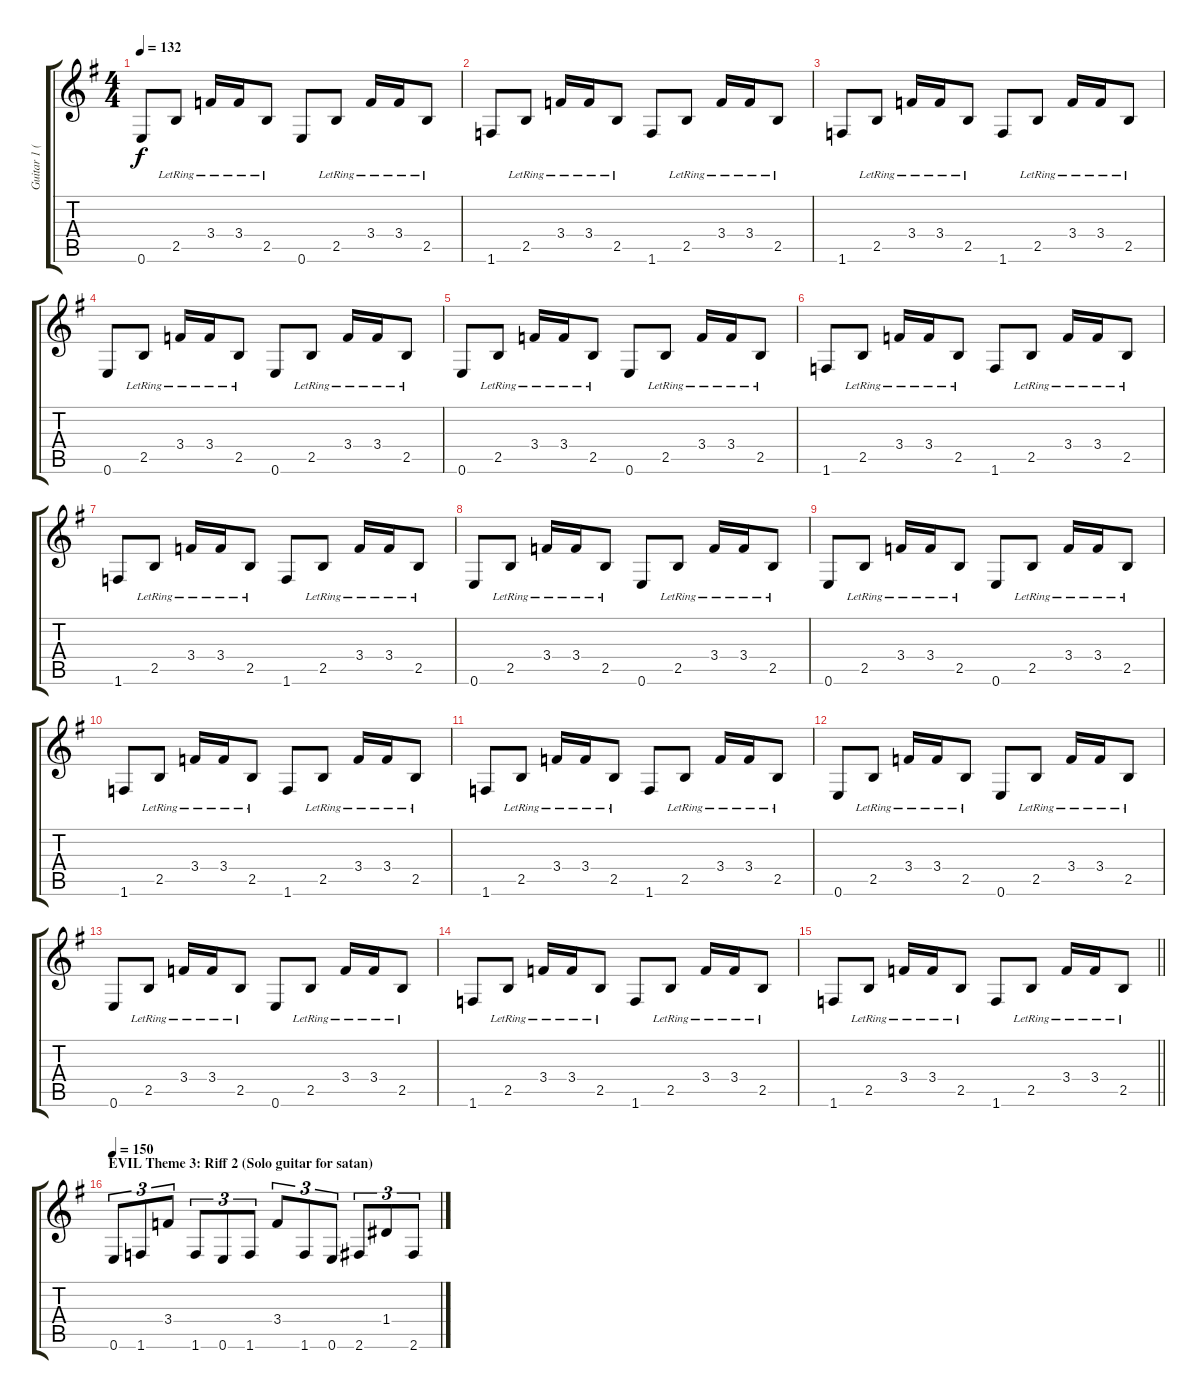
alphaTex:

\track ("Guitar 1 (RHYTHM)" "Guitar 1 (") {instrument overdrivenguitar}
\staff {score tabs}
\tuning (E4 B3 G3 D3 A2 E2) {hide}
\ts (4 4)
\tempo 132
\clef g2
\ks g
0.6.8{dy f} 2.5{lr}.8 3.4{lr}.16 3.4{lr}.16 2.5{lr}.8 0.6.8 2.5{lr}.8 3.4{lr}.16 3.4{lr}.16 2.5{lr}.8 |
1.6.8 2.5{lr}.8 3.4{lr}.16 3.4{lr}.16 2.5{lr}.8 1.6.8 2.5{lr}.8 3.4{lr}.16 3.4{lr}.16 2.5{lr}.8 |
1.6.8 2.5{lr}.8 3.4{lr}.16 3.4{lr}.16 2.5{lr}.8 1.6.8 2.5{lr}.8 3.4{lr}.16 3.4{lr}.16 2.5{lr}.8 |
0.6.8 2.5{lr}.8 3.4{lr}.16 3.4{lr}.16 2.5{lr}.8 0.6.8 2.5{lr}.8 3.4{lr}.16 3.4{lr}.16 2.5{lr}.8 |
0.6.8 2.5{lr}.8 3.4{lr}.16 3.4{lr}.16 2.5{lr}.8 0.6.8 2.5{lr}.8 3.4{lr}.16 3.4{lr}.16 2.5{lr}.8 |
1.6.8 2.5{lr}.8 3.4{lr}.16 3.4{lr}.16 2.5{lr}.8 1.6.8 2.5{lr}.8 3.4{lr}.16 3.4{lr}.16 2.5{lr}.8 |
1.6.8 2.5{lr}.8 3.4{lr}.16 3.4{lr}.16 2.5{lr}.8 1.6.8 2.5{lr}.8 3.4{lr}.16 3.4{lr}.16 2.5{lr}.8 |
0.6.8 2.5{lr}.8 3.4{lr}.16 3.4{lr}.16 2.5{lr}.8 0.6.8 2.5{lr}.8 3.4{lr}.16 3.4{lr}.16 2.5{lr}.8 |
0.6.8 2.5{lr}.8 3.4{lr}.16 3.4{lr}.16 2.5{lr}.8 0.6.8 2.5{lr}.8 3.4{lr}.16 3.4{lr}.16 2.5{lr}.8 |
1.6.8 2.5{lr}.8 3.4{lr}.16 3.4{lr}.16 2.5{lr}.8 1.6.8 2.5{lr}.8 3.4{lr}.16 3.4{lr}.16 2.5{lr}.8 |
1.6.8 2.5{lr}.8 3.4{lr}.16 3.4{lr}.16 2.5{lr}.8 1.6.8 2.5{lr}.8 3.4{lr}.16 3.4{lr}.16 2.5{lr}.8 |
0.6.8 2.5{lr}.8 3.4{lr}.16 3.4{lr}.16 2.5{lr}.8 0.6.8 2.5{lr}.8 3.4{lr}.16 3.4{lr}.16 2.5{lr}.8 |
0.6.8 2.5{lr}.8 3.4{lr}.16 3.4{lr}.16 2.5{lr}.8 0.6.8 2.5{lr}.8 3.4{lr}.16 3.4{lr}.16 2.5{lr}.8 |
1.6.8 2.5{lr}.8 3.4{lr}.16 3.4{lr}.16 2.5{lr}.8 1.6.8 2.5{lr}.8 3.4{lr}.16 3.4{lr}.16 2.5{lr}.8 |
\barLineRight lightlight
1.6.8 2.5{lr}.8 3.4{lr}.16 3.4{lr}.16 2.5{lr}.8 1.6.8 2.5{lr}.8 3.4{lr}.16 3.4{lr}.16 2.5{lr}.8 |
\section ("" "EVIL Theme 3: Riff 2 (Solo guitar for satan)")
\tempo 150
0.6.8{tu (3 2)} 1.6.8{tu (3 2)} 3.4.8{tu (3 2)} 1.6.8{tu (3 2)} 0.6.8{tu (3 2)} 1.6.8{tu (3 2)} 3.4.8{tu (3 2)} 1.6.8{tu (3 2)} 0.6.8{tu (3 2)} 2.6.8{tu (3 2)} 1.4.8{tu (3 2)} 2.6.8{tu (3 2)}
